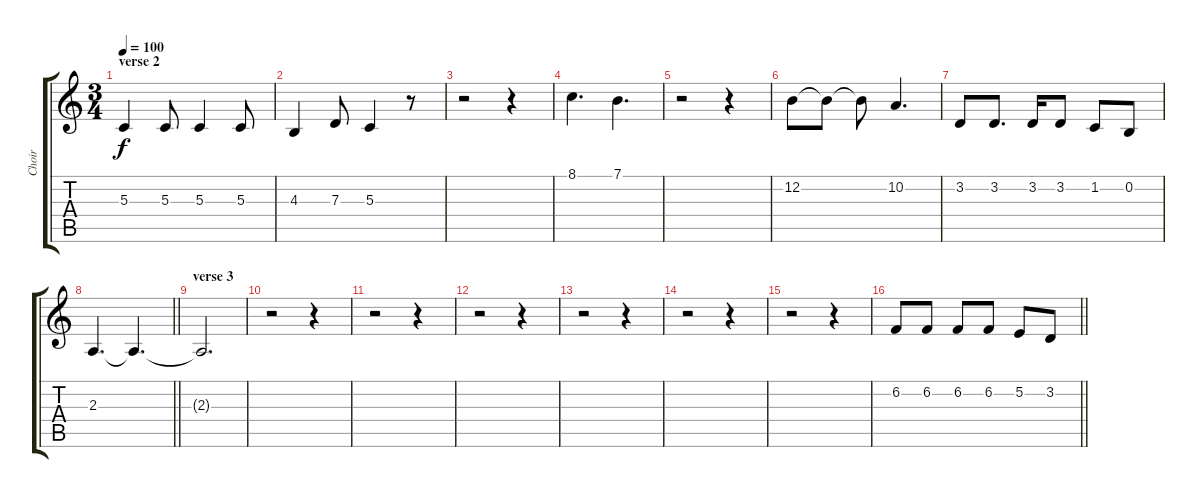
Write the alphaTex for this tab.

\track ("Choir" "Choir") {instrument choiraahs}
\staff {score tabs}
\tuning (E4 B3 G3 D3 A2 E2) {hide}
\ts (3 4)
\section ("" "verse 2")
\tempo 100
\clef g2
\ks c
5.3.4{dy f} 5.3.8 5.3.4 5.3.8 |
4.3.4 7.3.8 5.3.4 r.8 |
r.2 r.4 |
8.1.4{d} 7.1.4{d} |
r.2 r.4 |
12.2.8 12.2{t}.8 12.2{t}.8 10.2.4{d} |
3.2.8 3.2.8{d} 3.2.16 3.2.8 1.2.8 0.2.8 |
\barLineRight lightlight
2.3.4{d} 2.3{t}.4{d} |
\section ("" "verse 3")
2.3{t}.2{d} |
r.2 r.4 |
r.2 r.4 |
r.2 r.4 |
r.2 r.4 |
r.2 r.4 |
r.2 r.4 |
\barLineRight lightlight
6.2.8 6.2.8 6.2.8 6.2.8 5.2.8 3.2.8
